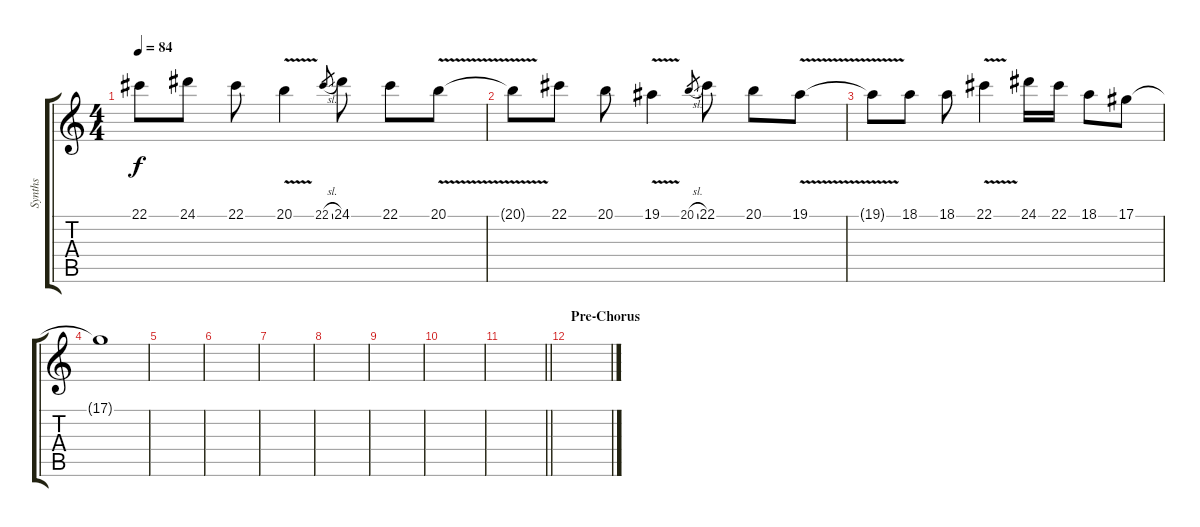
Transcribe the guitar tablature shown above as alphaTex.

\track ("Synths" "Synths") {instrument lead2sawtooth}
\staff {score tabs}
\tuning (Eb4 Bb3 Gb3 Db3 Ab2 Eb2) {hide}
\ts (4 4)
\tempo 84
\clef g2
\ks c
22.1{t}.8{dy f} 24.1.8 22.1.8 20.1{v}.4 22.1{sl}.8{gr} 24.1.8 22.1.8 20.1{v}.8 |
20.1{t}.8 22.1.8 20.1.8 19.1{v}.4 20.1{sl}.8{gr} 22.1.8 20.1.8 19.1{v}.8 |
19.1{t}.8 18.1.8 18.1.8 22.1{v}.4 24.1.16 22.1.16 18.1.8 17.1.8 |
17.1{t}.1{volume 0} |
|
|
|
|
|
|
\barLineRight lightlight
|
\section ("" "Pre-Chorus")
